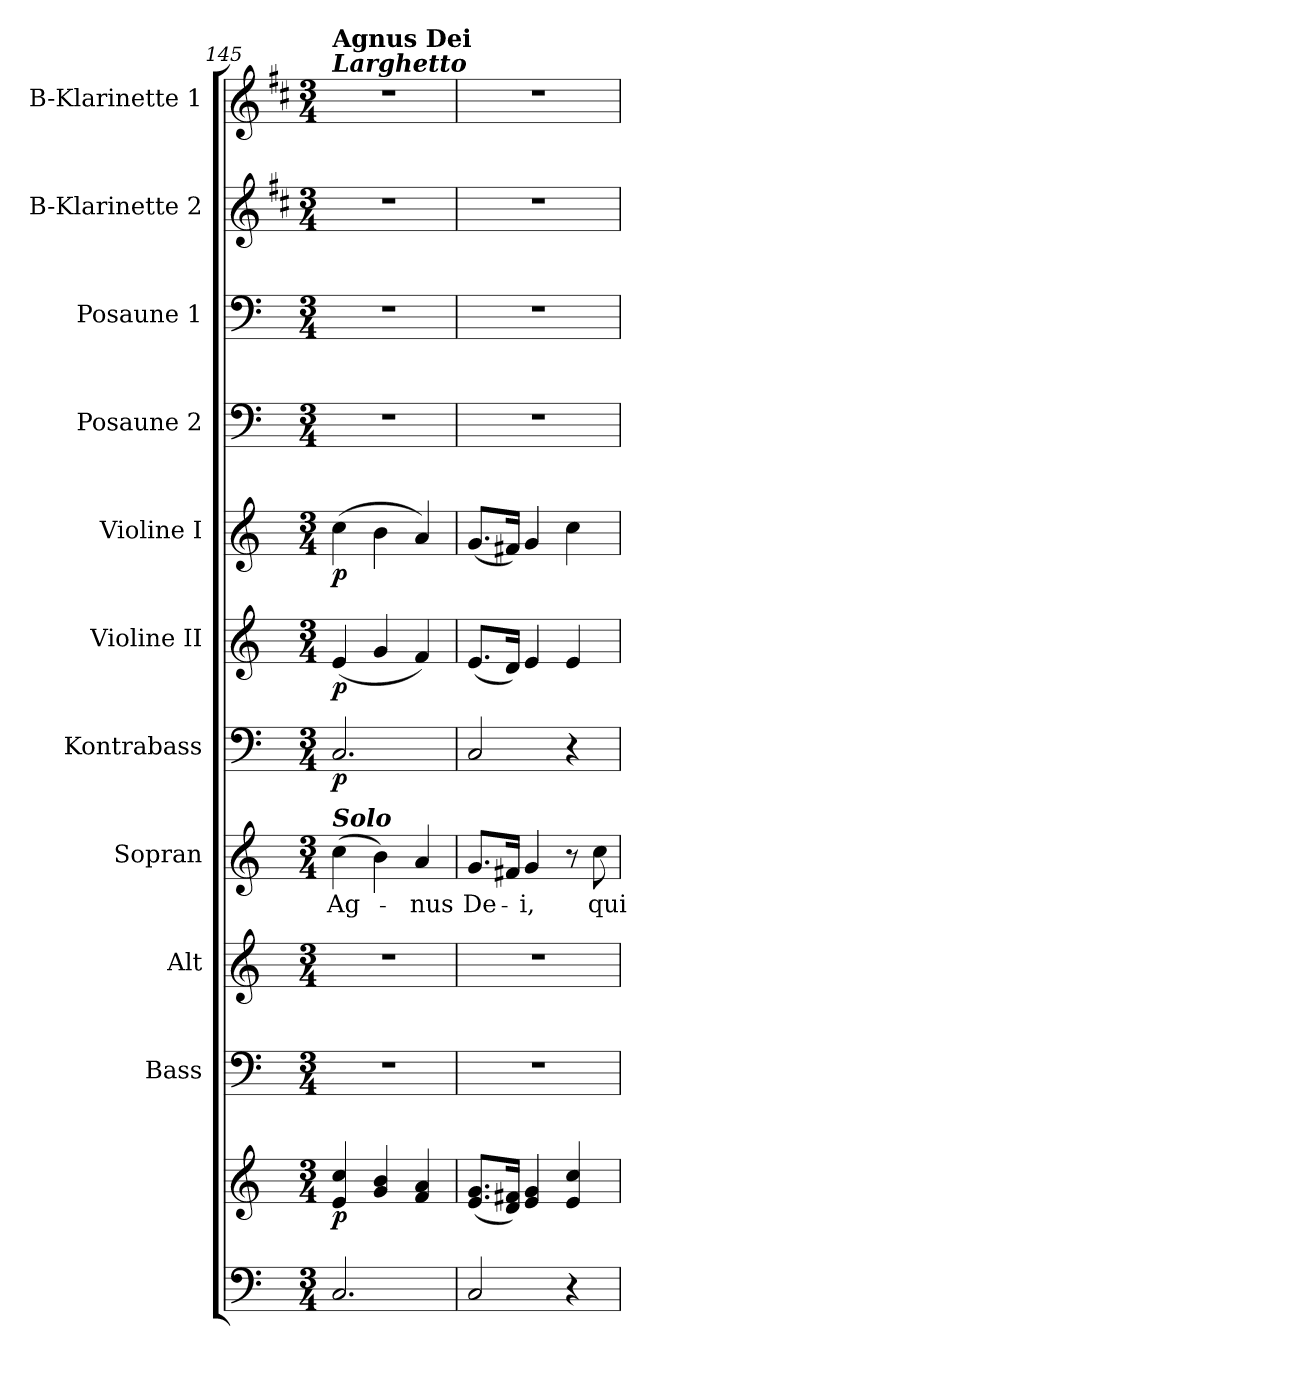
**kern	**kern	**dynam	**kern	**kern	**kern	**text	**kern	**dynam	**kern	**dynam	**kern	**dynam	**kern	**kern	**kern	**kern
*part11	*part11	*part11	*part10	*part9	*part8	*part8	*part7	*part7	*part6	*part6	*part5	*part5	*part4	*part3	*part2	*part1
*staff12	*staff11	*staff11/12	*staff10	*staff9	*staff8	*staff8	*staff7	*staff7	*staff6	*staff6	*staff5	*staff5	*staff4	*staff3	*staff2	*staff1
*	*	*	*I"Bass	*I"Alt	*I"Sopran	*	*I"Kontrabass	*	*I"Violine II	*	*I"Violine I	*	*I"Posaune 2	*I"Posaune 1	*I"B-Klarinette 2	*I"B-Klarinette 1
*	*	*	*I'B.	*I'A.	*I'S.	*	*I'Kb.	*	*I'Vl. II	*	*I'Vl. I	*	*I'Pos. 2	*I'Pos. 1	*I'B Kl. 2	*I'B Kl. 1
!!LO:PB:g=z
*clefF4	*clefG2	*	*clefF4	*clefG2	*clefG2	*	*clefF4	*	*clefG2	*	*clefG2	*	*clefF4	*clefF4	*clefG2	*clefG2
*	*	*	*	*	*	*	*ITrd7c12	*	*	*	*	*	*	*	*ITrd1c2	*ITrd1c2
*k[]	*k[]	*	*k[]	*k[]	*k[]	*	*k[]	*	*k[]	*	*k[]	*	*k[]	*k[]	*k[]	*k[]
*C:	*C:	*	*C:	*C:	*C:	*	*C:	*	*C:	*	*C:	*	*C:	*C:	*C:	*C:
*M3/4	*M3/4	*	*M3/4	*M3/4	*M3/4	*	*M3/4	*	*M3/4	*	*M3/4	*	*M3/4	*M3/4	*M3/4	*M3/4
=145	=145	=145	=145	=145	=145	=145	=145	=145	=145	=145	=145	=145	=145	=145	=145	=145
!	!	!	!	!	!	!	!	!	!	!	!	!	!	!	!	!LO:TX:a:Bi:t=Larghetto
!	!	!	!	!	!	!	!	!	!	!	!	!	!	!	!	!LO:TX:a:B:t=Agnus Dei
!	!	!	!	!	!LO:TX:a:Bi:t=Solo	!	!	!	!	!	!	!	!	!	!	!
!	!	!LO:DY:b	!	!	!	!LO:LY:b	!	!LO:DY:b	!	!LO:DY:b	!	!LO:DY:b	!	!	!	!
2.C/	4e/ 4cc/	p	2.r	2.r	(>4cc\	Ag-	2.CC/	p	(<4e/	p	(>4cc\	p	2.r	2.r	2.r	2.r
.	4g/ 4b/	.	.	.	4b\)	.	.	.	4g/	.	4b\	.	.	.	.	.
!	!	!	!	!	!	!LO:LY:b	!	!	!	!	!	!	!	!	!	!
.	4f/ 4a/	.	.	.	4a/	-nus	.	.	4f/)	.	4a/)	.	.	.	.	.
=146	=146	=146	=146	=146	=146	=146	=146	=146	=146	=146	=146	=146	=146	=146	=146	=146
!	!	!	!	!	!	!LO:LY:b	!	!	!	!	!	!	!	!	!	!
2C/	(<8.e/ 8.g/L	.	2.r	2.r	8.g/L	De-	2CC/	.	(<8.e/L	.	(<8.g/L	.	2.r	2.r	2.r	2.r
.	16d/ 16f#X/Jk)	.	.	.	16f#X/Jk	.	.	.	16d/Jk)	.	16f#X/Jk)	.	.	.	.	.
!	!	!	!	!	!	!LO:LY:b	!	!	!	!	!	!	!	!	!	!
.	4e/ 4g/	.	.	.	4g/	-i,	.	.	4e/	.	4g/	.	.	.	.	.
4r	4e/ 4cc/	.	.	.	8r	.	4r	.	4e/	.	4cc\	.	.	.	.	.
!	!	!	!	!	!	!LO:LY:b	!	!	!	!	!	!	!	!	!	!
.	.	.	.	.	8cc\	qui	.	.	.	.	.	.	.	.	.	.
=	=	=	=	=	=	=	=	=	=	=	=	=	=	=	=	=
*-	*-	*-	*-	*-	*-	*-	*-	*-	*-	*-	*-	*-	*-	*-	*-	*-
